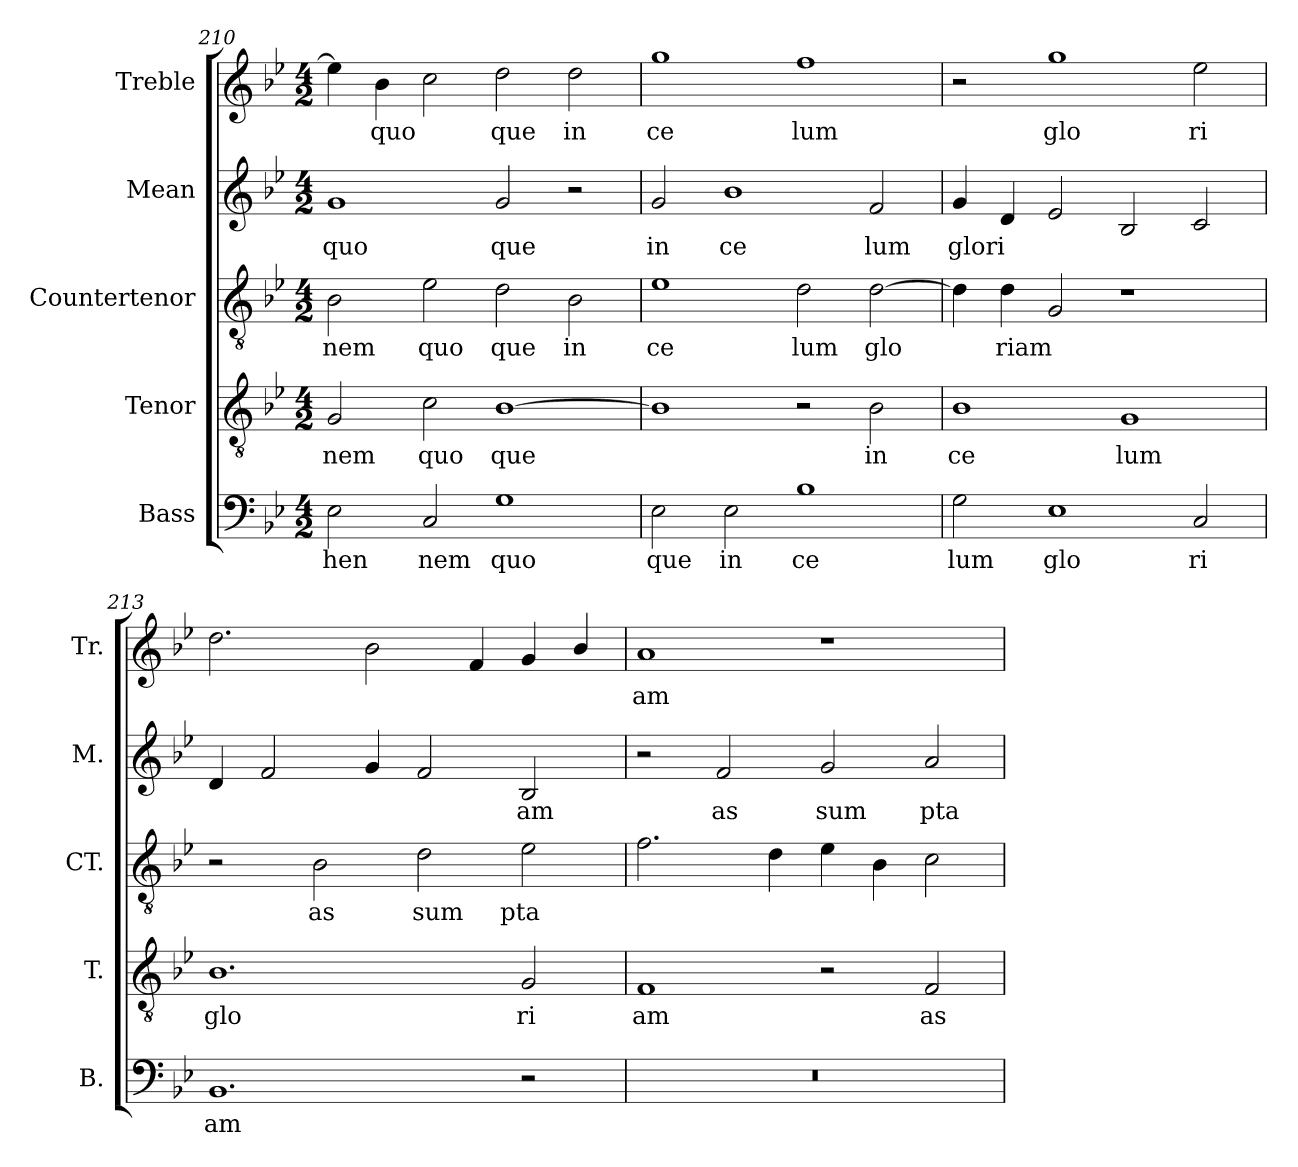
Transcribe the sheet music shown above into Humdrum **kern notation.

**kern	**text	**kern	**text	**kern	**text	**kern	**text	**kern	**text
*part5	*part5	*part4	*part4	*part3	*part3	*part2	*part2	*part1	*part1
*staff5	*staff5	*staff4	*staff4	*staff3	*staff3	*staff2	*staff2	*staff1	*staff1
*I"Bass	*	*I"Tenor	*	*I"Countertenor	*	*I"Mean	*	*I"Treble	*
*I'B.	*	*I'T.	*	*I'CT.	*	*I'M.	*	*I'Tr.	*
*clefF4	*	*clefGv2	*	*clefGv2	*	*clefG2	*	*clefG2	*
*	*	*ITrd7c12	*	*ITrd7c12	*	*	*	*	*
*k[b-e-]	*	*k[b-e-]	*	*k[b-e-]	*	*k[b-e-]	*	*k[b-e-]	*
*g:	*	*g:	*	*g:	*	*g:	*	*g:	*
*M4/2	*	*M4/2	*	*M4/2	*	*M4/2	*	*M4/2	*
=210	=210	=210	=210	=210	=210	=210	=210	=210	=210
!	!LO:LY:b:color=#000000	!	!	!	!	!	!	!	!
!	!	!	!LO:LY:b:color=#000000	!	!	!	!	!	!
!	!	!	!	!	!LO:LY:b:color=#000000	!	!	!	!
!	!	!	!	!	!	!	!LO:LY:b:color=#000000	!	!
2E-i\	hen	2GGi/	nem	2BB-i\	nem	1gi	quo	4ee-i\]	.
!	!	!	!	!	!	!	!	!	!LO:LY:b:color=#000000
.	.	.	.	.	.	.	.	4b-i\	quo
!	!LO:LY:b:color=#000000	!	!	!	!	!	!	!	!
!	!	!	!LO:LY:b:color=#000000	!	!	!	!	!	!
!	!	!	!	!	!LO:LY:b:color=#000000	!	!	!	!
2Ci/	nem	2Ci\	quo	2E-i\	quo	.	.	2cci\	.
!	!LO:LY:b:color=#000000	!	!	!	!	!	!	!	!
!	!	!	!LO:LY:b:color=#000000	!	!	!	!	!	!
!	!	!	!	!	!LO:LY:b:color=#000000	!	!	!	!
!	!	!	!	!	!	!	!LO:LY:b:color=#000000	!	!
!	!	!	!	!	!	!	!	!	!LO:LY:b:color=#000000
1Gi	quo	[>1BB-i	que	2Di\	que	2gi/	que	2ddi\	que
!	!	!	!	!	!LO:LY:b:color=#000000	!	!	!	!
!	!	!	!	!	!	!	!	!	!LO:LY:b:color=#000000
.	.	.	.	2BB-i\	in	2r	.	2ddi\	in
=211	=211	=211	=211	=211	=211	=211	=211	=211	=211
!	!LO:LY:b:color=#000000	!	!	!	!	!	!	!	!
!	!	!	!	!	!LO:LY:b:color=#000000	!	!	!	!
!	!	!	!	!	!	!	!LO:LY:b:color=#000000	!	!
!	!	!	!	!	!	!	!	!	!LO:LY:b:color=#000000
2E-i\	que	1BB-i]	.	1E-i	ce	2gi/	in	1ggi	ce
!	!LO:LY:b:color=#000000	!	!	!	!	!	!	!	!
!	!	!	!	!	!	!	!LO:LY:b:color=#000000	!	!
2E-i\	in	.	.	.	.	1b-i	ce	.	.
!	!LO:LY:b:color=#000000	!	!	!	!	!	!	!	!
!	!	!	!	!	!LO:LY:b:color=#000000	!	!	!	!
!	!	!	!	!	!	!	!	!	!LO:LY:b:color=#000000
1B-i	ce	2r	.	2Di\	lum	.	.	1ffi	lum
!	!	!	!LO:LY:b:color=#000000	!	!	!	!	!	!
!	!	!	!	!	!LO:LY:b:color=#000000	!	!	!	!
!	!	!	!	!	!	!	!LO:LY:b:color=#000000	!	!
.	.	2BB-i\	in	[>2Di\	glo	2fi/	lum	.	.
=212	=212	=212	=212	=212	=212	=212	=212	=212	=212
!	!LO:LY:b:color=#000000	!	!	!	!	!	!	!	!
!	!	!	!LO:LY:b:color=#000000	!	!	!	!	!	!
!	!	!	!	!	!	!	!LO:LY:b:color=#000000	!	!
2Gi\	lum	1BB-i	ce	4Di\]	.	4gi/	glori	2r	.
!	!	!	!	!	!LO:LY:b:color=#000000	!	!	!	!
.	.	.	.	4Di\	riam	4di/	.	.	.
!	!LO:LY:b:color=#000000	!	!	!	!	!	!	!	!
!	!	!	!	!	!	!	!	!	!LO:LY:b:color=#000000
1E-i	glo	.	.	2GGi/	.	2e-i/	.	1ggi	glo
!	!	!	!LO:LY:b:color=#000000	!	!	!	!	!	!
.	.	1GGi	lum	1r	.	2B-i/	.	.	.
!	!LO:LY:b:color=#000000	!	!	!	!	!	!	!	!
!	!	!	!	!	!	!	!	!	!LO:LY:b:color=#000000
2Ci/	ri	.	.	.	.	2ci/	.	2ee-i\	ri
!!LO:PB:g=z
=213	=213	=213	=213	=213	=213	=213	=213	=213	=213
!	!LO:LY:b:color=#000000	!	!	!	!	!	!	!	!
!	!	!	!LO:LY:b:color=#000000	!	!	!	!	!	!
1.BB-i	am	1.BB-i	glo	2r	.	4di/	.	2.ddi\	.
.	.	.	.	.	.	2fi/	.	.	.
!	!	!	!	!	!LO:LY:b:color=#000000	!	!	!	!
.	.	.	.	2BB-i\	as	.	.	.	.
.	.	.	.	.	.	4gi/	.	2b-i\	.
!	!	!	!	!	!LO:LY:b:color=#000000	!	!	!	!
.	.	.	.	2Di\	sum	2fi/	.	.	.
.	.	.	.	.	.	.	.	4fi/	.
!	!	!	!LO:LY:b:color=#000000	!	!	!	!	!	!
!	!	!	!	!	!LO:LY:b:color=#000000	!	!	!	!
!	!	!	!	!	!	!	!LO:LY:b:color=#000000	!	!
2r	.	2GGi/	ri	2E-i\	pta	2B-i/	am	4gi/	.
.	.	.	.	.	.	.	.	4b-i/	.
=214	=214	=214	=214	=214	=214	=214	=214	=214	=214
!LO:N:vis=1	!	!	!	!	!	!	!	!	!
!	!	!	!LO:LY:b:color=#000000	!	!	!	!	!	!
!	!	!	!	!	!	!	!	!	!LO:LY:b:color=#000000
0r	.	1FFi	am	2.Fi\	.	2r	.	1ai	am
!	!	!	!	!	!	!	!LO:LY:b:color=#000000	!	!
.	.	.	.	.	.	2fi/	as	.	.
.	.	.	.	4Di\	.	.	.	.	.
!	!	!	!	!	!	!	!LO:LY:b:color=#000000	!	!
.	.	2r	.	4E-i\	.	2gi/	sum	1r	.
.	.	.	.	4BB-i\	.	.	.	.	.
!	!	!	!LO:LY:b:color=#000000	!	!	!	!	!	!
!	!	!	!	!	!	!	!LO:LY:b:color=#000000	!	!
.	.	2FFi/	as	2Ci\	.	2ai/	pta	.	.
=	=	=	=	=	=	=	=	=	=
*-	*-	*-	*-	*-	*-	*-	*-	*-	*-
